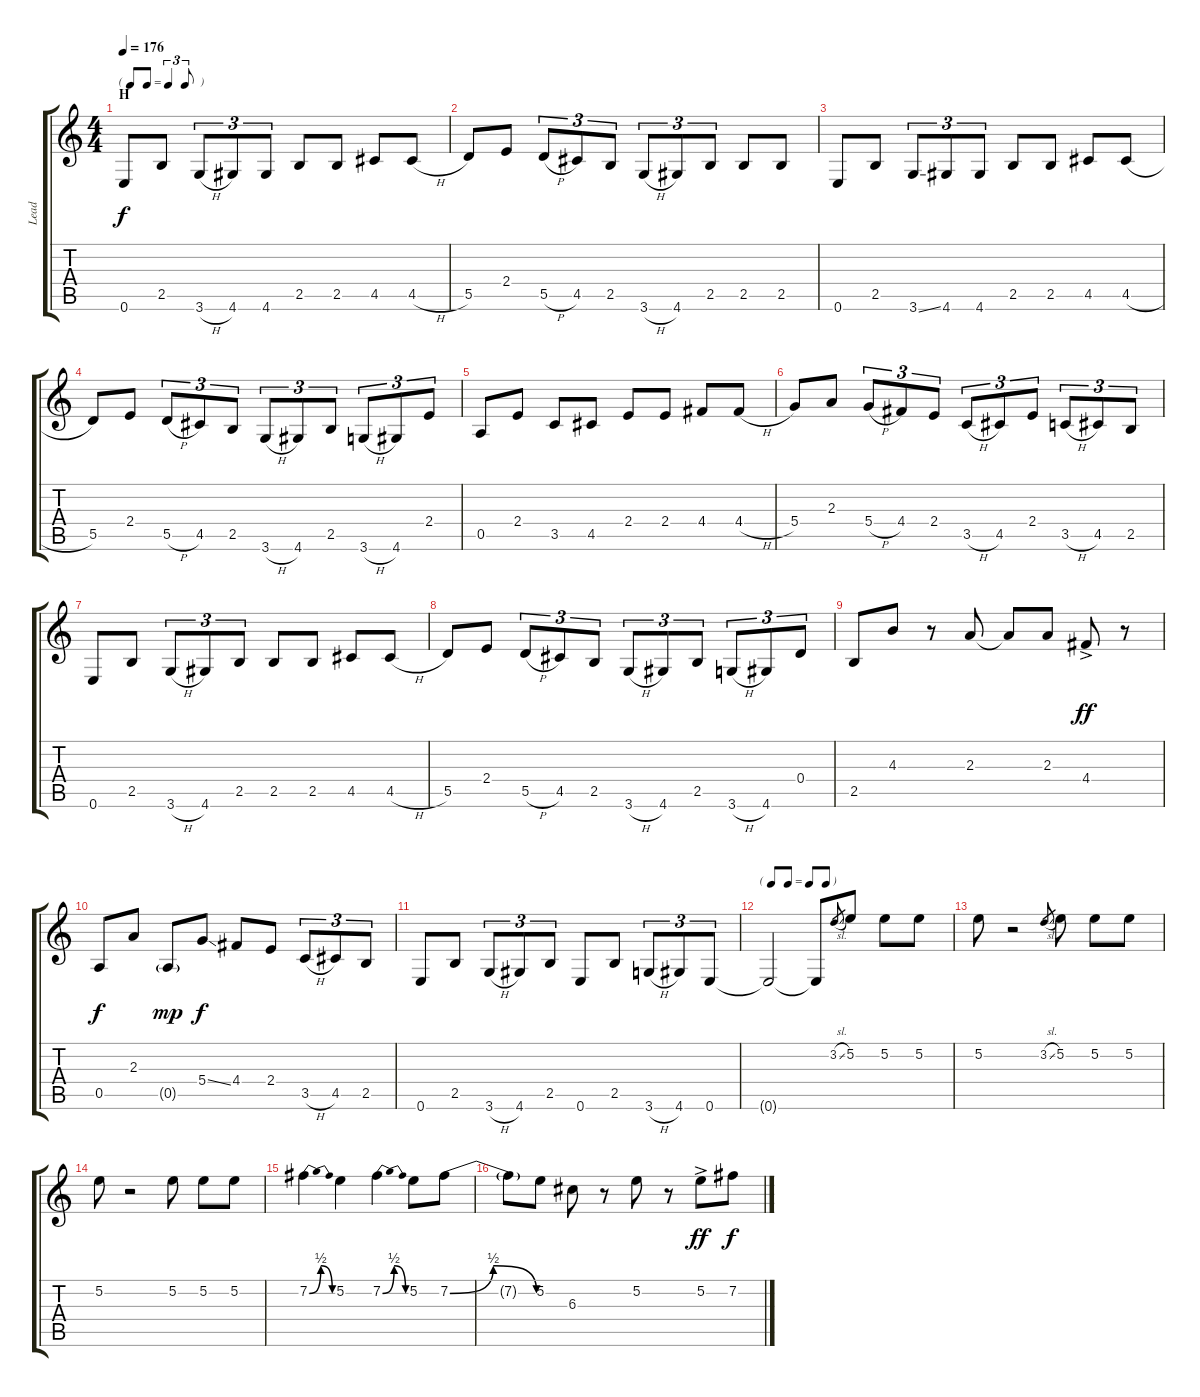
\track ("Lead" "Lead") {instrument electricguitarclean}
\staff {score tabs}
\tuning (E4 B3 G3 D3 A2 E2) {hide}
\ts (4 4)
\tf triplet8th
\section ("" "H")
\tempo 176
\clef g2
\ks c
0.6.8{dy f} 2.5.8 3.6{h}.8{tu (3 2)} 4.6.8{tu (3 2)} 4.6.8{tu (3 2)} 2.5.8 2.5.8 4.5.8 4.5{h}.8 |
5.5.8 2.4.8 5.5{h}.8{tu (3 2)} 4.5.8{tu (3 2)} 2.5.8{tu (3 2)} 3.6{h}.8{tu (3 2)} 4.6.8{tu (3 2)} 2.5.8{tu (3 2)} 2.5.8 2.5.8 |
0.6.8 2.5.8 3.6{ss}.8{tu (3 2)} 4.6.8{tu (3 2)} 4.6.8{tu (3 2)} 2.5.8 2.5.8 4.5.8 4.5{h}.8 |
5.5.8 2.4.8 5.5{h}.8{tu (3 2)} 4.5.8{tu (3 2)} 2.5.8{tu (3 2)} 3.6{h}.8{tu (3 2)} 4.6.8{tu (3 2)} 2.5.8{tu (3 2)} 3.6{h}.8{tu (3 2)} 4.6.8{tu (3 2)} 2.4.8{tu (3 2)} |
0.5.8 2.4.8 3.5.8 4.5.8 2.4.8 2.4.8 4.4.8 4.4{h}.8 |
5.4.8 2.3.8 5.4{h}.8{tu (3 2)} 4.4.8{tu (3 2)} 2.4.8{tu (3 2)} 3.5{h}.8{tu (3 2)} 4.5.8{tu (3 2)} 2.4.8{tu (3 2)} 3.5{h}.8{tu (3 2)} 4.5.8{tu (3 2)} 2.5.8{tu (3 2)} |
0.6.8 2.5.8 3.6{h}.8{tu (3 2)} 4.6.8{tu (3 2)} 2.5.8{tu (3 2)} 2.5.8 2.5.8 4.5.8 4.5{h}.8 |
5.5.8 2.4.8 5.5{h}.8{tu (3 2)} 4.5.8{tu (3 2)} 2.5.8{tu (3 2)} 3.6{h}.8{tu (3 2)} 4.6.8{tu (3 2)} 2.5.8{tu (3 2)} 3.6{h}.8{tu (3 2)} 4.6.8{tu (3 2)} 0.4.8{tu (3 2)} |
2.5.8 4.3.8 r.8 2.3.8 2.3{t}.8 2.3.8 4.4{ac}.8{dy ff} r.8 |
0.5.8{dy f} 2.3.8 0.5{g}.8{dy mp} 5.4{ss}.8{dy f} 4.4.8 2.4.8 3.5{h}.8{tu (3 2)} 4.5.8{tu (3 2)} 2.5.8{tu (3 2)} |
0.6.8 2.5.8 3.6{h}.8{tu (3 2)} 4.6.8{tu (3 2)} 2.5.8{tu (3 2)} 0.6.8 2.5.8 3.6{h}.8{tu (3 2)} 4.6.8{tu (3 2)} 0.6.8{tu (3 2)} |
\tf none
0.6{t}.2 0.6{t}.8 3.2{sl}.8{gr} 5.2.8 5.2.8 5.2.8 |
5.2.8 r.2 3.2{sl}.8{gr} 5.2.8 5.2.8 5.2.8 |
5.2.8 r.2 5.2.8 5.2.8 5.2.8 |
7.2{be (bendrelease 0 0 15 2 15 2 60 0)}.4 5.2.4 7.2{be (bendrelease 0 0 15 2 15 2 60 0)}.4 5.2.8 7.2{be (bendrelease 0 0 15 2 15 2 60 0)}.8 |
7.2{t}.8 5.2.8 6.3.8 r.8 5.2.8 r.8 5.2{ac}.8{dy ff} 7.2{ss}.8{dy f}
